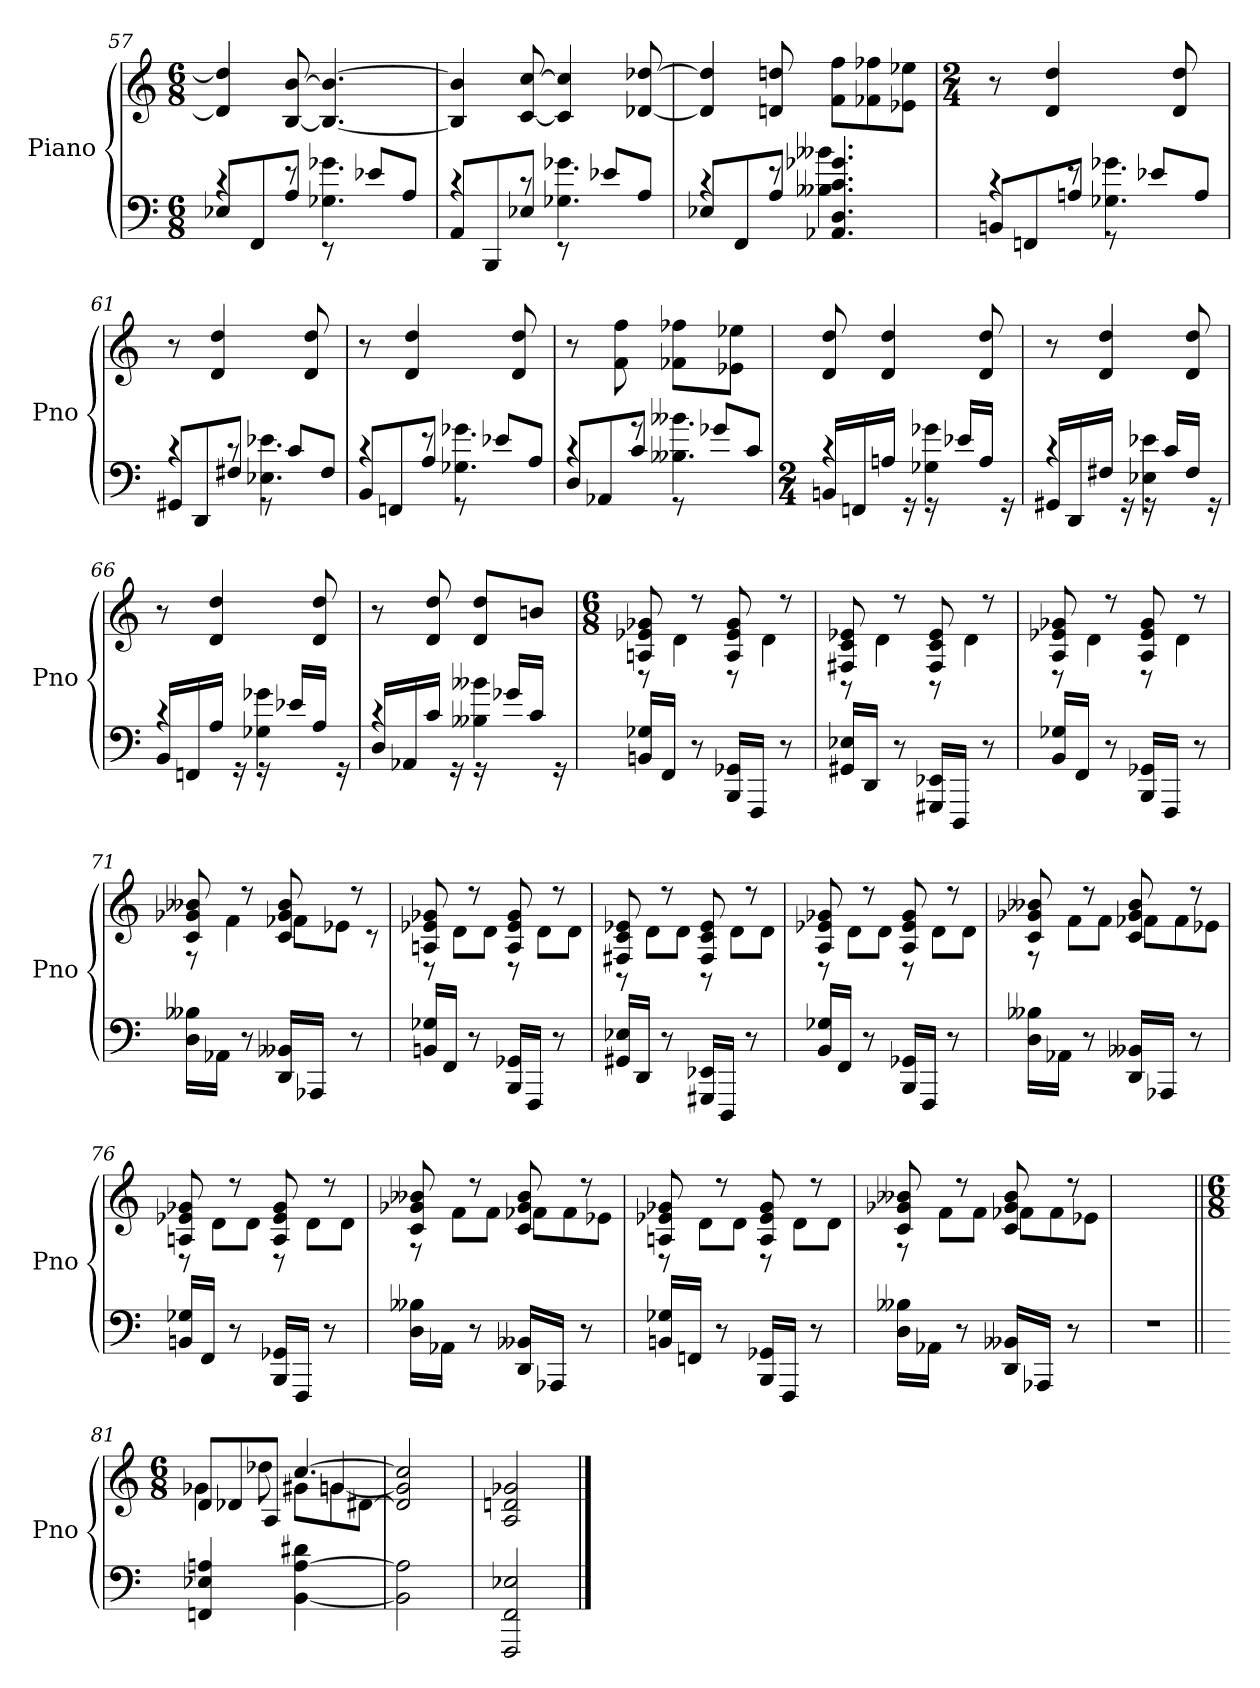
**kern	**kern
*part1	*part1
*staff2	*staff1
*I"Piano	*
*I'Pno	*
*clefF4	*clefG2
*k[]	*k[]
*M6/8	*M6/8
*Xtuplet	*Xtuplet
=57	=57
*^	*
12E-XL	6rc	6d] 6dd]
12FF	.	.
12AJ	12re	[12B [12b
12rEE	6.G-X 6.g-X	6.B_ 6.b_
12e-XL	.	.
12AJ	.	.
=58	=58	=58
12AAL	6rc	6B] 6b]
12BBB	.	.
12E-XJ	12rc	[12c [12cc
12rEE	6.G-X 6.g-X	6c] 6cc]
12e-XL	.	.
12AJ	.	[12d-X [12dd-X
=59	=59	=59
12E-XL	6rc	6d-] 6dd-]
12FF	.	.
12AJ	12re	12dn 12ddn
6.AA-X 6.D 6.c 6.g-X	6.B--X 6.b--X	12f 12ffL
.	.	12f-X 12ff-X
.	.	12e-X 12ee-XJ
=60	=60	=60
*	*	*M2/4
12BBnL	6rc	8r
12FFn	.	.
.	.	4d 4dd
12AnJ	12re	.
12rGG	6.G-X 6.g-X	.
12e-XL	.	.
.	.	8d 8dd
12AJ	.	.
=61	=61	=61
12GG#XL	6rc	8r
12DD	.	.
.	.	4d 4dd
12F#XJ	12rc	.
12rGG	6.E-X 6.e-X	.
12cL	.	.
.	.	8d 8dd
12F#J	.	.
=62	=62	=62
12BBL	6rc	8r
12FFn	.	.
.	.	4d 4dd
12AJ	12re	.
12rGG	6.G-X 6.g-X	.
12e-XL	.	.
.	.	8d 8dd
12AJ	.	.
=63	=63	=63
12DL	6rc	8r
12AA-X	.	.
.	.	8f 8ff
12cJ	12rg	.
12rGG	6.B--X 6.b--X	8f-X 8ff-XL
12g-XL	.	.
.	.	8e-X 8ee-XJ
12cJ	.	.
=64	=64	=64
*M2/4	*	*
16BBnLL	4rc	8d 8dd
16FFn	.	.
16AnJJ	.	4d 4dd
16rGG	.	.
16rGG	4G-X 4g-X	.
16e-XLL	.	.
16AJJ	.	8d 8dd
16rGG	.	.
=65	=65	=65
16GG#XLL	4rc	8r
16DD	.	.
16F#XJJ	.	4d 4dd
16rGG	.	.
16rGG	4E-X 4e-X	.
16cLL	.	.
16F#JJ	.	8d 8dd
16rGG	.	.
=66	=66	=66
16BBLL	4rc	8r
16FFn	.	.
16AJJ	.	4d 4dd
16rGG	.	.
16rGG	4G-X 4g-X	.
16e-XLL	.	.
16AJJ	.	8d 8dd
16rGG	.	.
=67	=67	=67
16DLL	4rc	8r
16AA-X	.	.
16cJJ	.	8d 8dd
16rGG	.	.
16rGG	4B--X 4b--X	8d 8ddL
16g-XLL	.	.
16cJJ	.	8bnJ
16rGG	.	.
*v	*v	*
=68	=68
*	*M6/8
*	*^
16BBn 16G-XLL	8An 8e-X 8g-X	12r
16FFJJ	.	.
.	.	6d
8r	8r	.
16BBB 16GG-XLL	8A 8e- 8g-	12r
16FFFJJ	.	.
.	.	6d
8r	8r	.
=69	=69	=69
16GG#X 16E-XLL	8F#X 8c 8e-X	12r
16DDJJ	.	.
.	.	6d
8r	8r	.
16GGG#X 16EE-XLL	8F# 8c 8e-	12r
16DDDJJ	.	.
.	.	6d
8r	8r	.
=70	=70	=70
16BB 16G-XLL	8A 8e-X 8g-X	12r
16FFJJ	.	.
.	.	6d
8r	8r	.
16BBB 16GG-XLL	8A 8e- 8g-	12r
16FFFJJ	.	.
.	.	6d
8r	8r	.
=71	=71	=71
16D 16B--XLL	8c 8g-X 8b--X	12r
16AA-XJJ	.	.
.	.	6f
8r	8r	.
16DD 16BB--XLL	8c 8g- 8b--	12f-XL
16AAA-XJJ	.	.
.	.	12e-XJ
8r	8r	.
.	.	12r
=72	=72	=72
16BBn 16G-XLL	8An 8e-X 8g-X	12r
16FFJJ	.	.
.	.	12dL
8r	8r	.
.	.	12dJ
16BBB 16GG-XLL	8A 8e- 8g-	12r
16FFFJJ	.	.
.	.	12dL
8r	8r	.
.	.	12dJ
=73	=73	=73
16GG#X 16E-XLL	8F#X 8c 8e-X	12r
16DDJJ	.	.
.	.	12dL
8r	8r	.
.	.	12dJ
16GGG#X 16EE-XLL	8F# 8c 8e-	12r
16DDDJJ	.	.
.	.	12dL
8r	8r	.
.	.	12dJ
=74	=74	=74
16BB 16G-XLL	8A 8e-X 8g-X	12r
16FFJJ	.	.
.	.	12dL
8r	8r	.
.	.	12dJ
16BBB 16GG-XLL	8A 8e- 8g-	12r
16FFFJJ	.	.
.	.	12dL
8r	8r	.
.	.	12dJ
=75	=75	=75
16D 16B--XLL	8c 8g-X 8b--X	12r
16AA-XJJ	.	.
.	.	12fL
8r	8r	.
.	.	12fJ
16DD 16BB--XLL	8c 8g- 8b--	12f-XL
16AAA-XJJ	.	.
.	.	12f-
8r	8r	.
.	.	12e-XJ
=76	=76	=76
16BBn 16G-XLL	8An 8e-X 8g-X	12r
16FFJJ	.	.
.	.	12dL
8r	8r	.
.	.	12dJ
16BBB 16GG-XLL	8A 8e- 8g-	12r
16FFFJJ	.	.
.	.	12dL
8r	8r	.
.	.	12dJ
=77	=77	=77
16D 16B--XLL	8c 8g-X 8b--X	12r
16AA-XJJ	.	.
.	.	12fL
8r	8r	.
.	.	12fJ
16DD 16BB--XLL	8c 8g- 8b--	12f-XL
16AAA-XJJ	.	.
.	.	12f-
8r	8r	.
.	.	12e-XJ
=78	=78	=78
16BBn 16G-XLL	8An 8e-X 8g-X	12r
16FFnJJ	.	.
.	.	12dL
8r	8r	.
.	.	12dJ
16BBB 16GG-XLL	8A 8e- 8g-	12r
16FFFJJ	.	.
.	.	12dL
8r	8r	.
.	.	12dJ
=79	=79	=79
16D 16B--XLL	8c 8g-X 8b--X	12r
16AA-XJJ	.	.
.	.	12fL
8r	8r	.
.	.	12fJ
16DD 16BB--XLL	8c 8g- 8b--	12f-XL
16AAA-XJJ	.	.
.	.	12f-
8r	8r	.
.	.	12e-XJ
*	*v	*v
=80	=80
2r	2r
=81||	=81||
*	*M6/8
*	*^
*	*	*^
4FFn 4E-X 4An	12dL	6g-X	4ryy
.	12d-X	.	.
.	12AJ	12dd-X	.
[4BB [4A 4d#X	12g#X\L	12ryy	[6.cc
.	12gn	[6gn/	.
.	[12d#XJ	.	.
*	*v	*v	*v
=82	=82
2BB] 2A]	2d#] 2g] 2cc]
=83	=83
2FFF 2FF 2E-X	2A 2dn 2g-X
==	==
*-	*-
